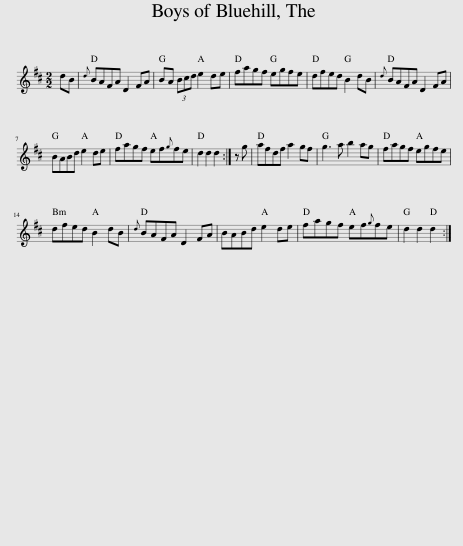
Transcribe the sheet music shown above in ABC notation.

X:1
L:1/8
M:2/2
I:linebreak $
K:D
V:1 treble
V:1
 dB |{d} BAFA D2 FA | BA (3Bcd e2 de | fagf egfe | dfed B2 dB | %5
{d} BAFA D2 FA |$ BABd e2 de | fagf ef{g}fe | d2 d2 d2 :| z g | %10
 afdf a2 gf | g3 a b2 ag | fagf egfe |$ dfed B2 dB |{d} BAFA D2 FA | %15
 BABd e2 de | fagf ef{g}fe | d2 d2 d2 :| %18
